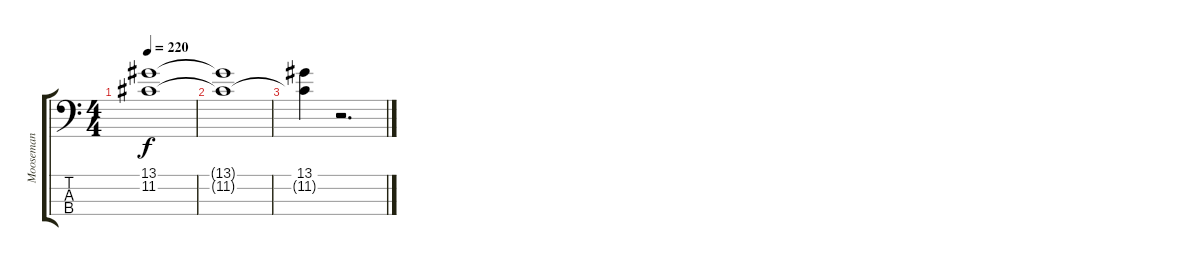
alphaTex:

\track ("Mooseman" "Mooseman") {instrument electricbassfinger}
\staff {score tabs}
\tuning (G2 D2 A1 E1) {hide}
\ts (4 4)
\tempo 220
\clef f4
\ks c
(13.1 11.2).1{dy f} |
(13.1{t} 11.2{t}).1 |
(13.1 11.2{t}).4 r.2{d}
